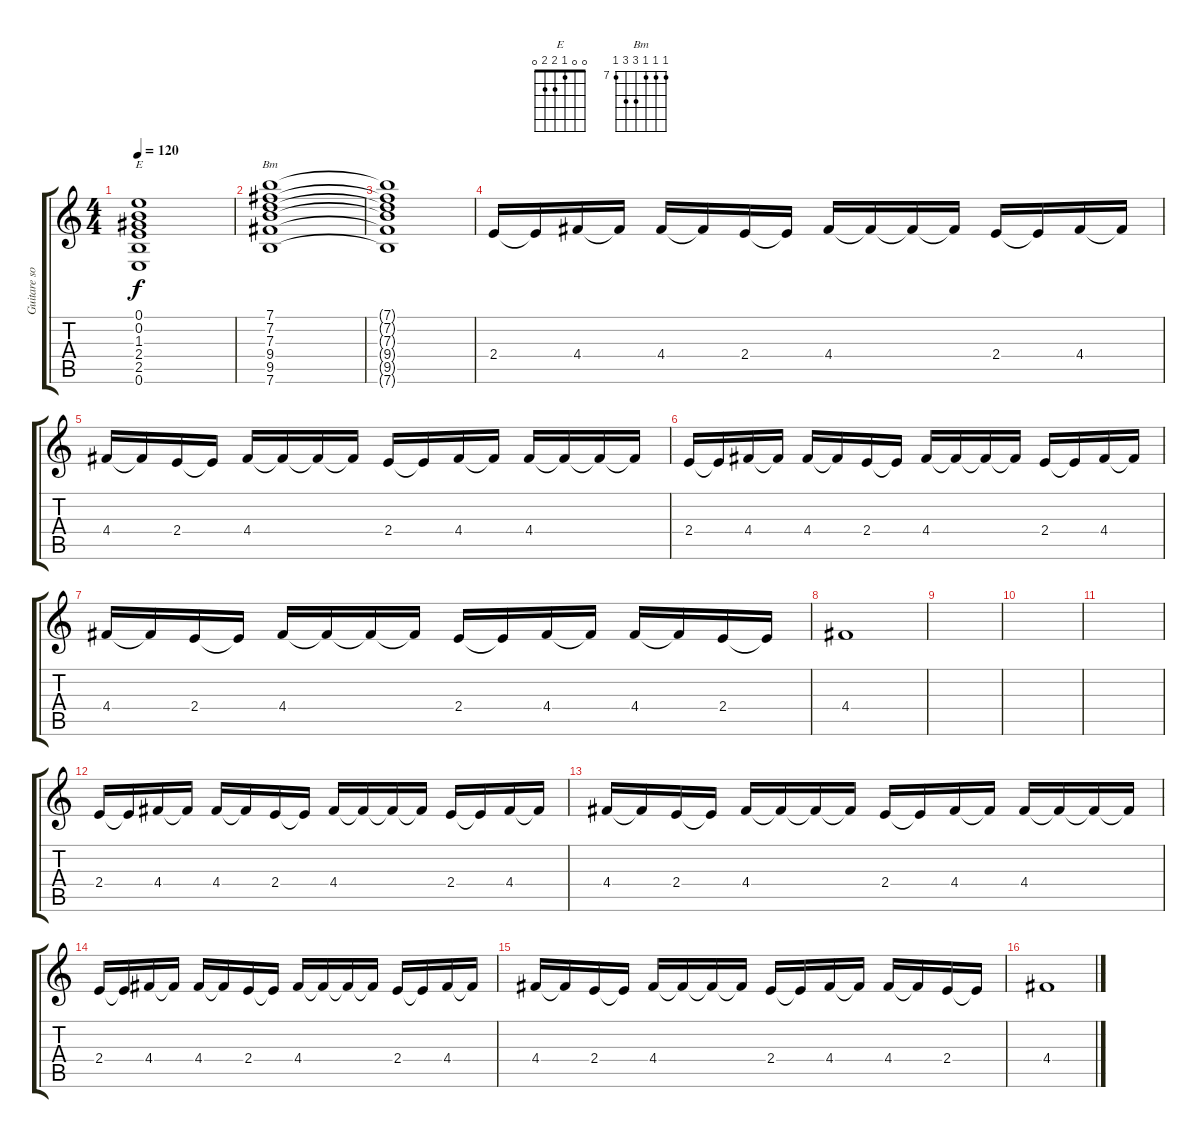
\track ("Guitare solo" "Guitare so") {instrument overdrivenguitar}
\staff {score tabs}
\tuning (E4 B3 G3 D3 A2 E2) {hide}
\chord ("E" 0 0 1 2 2 0)
\chord ("Bm" 7 7 7 9 9 7) {firstfret 7}
\ts (4 4)
\tempo 120
\clef g2
\ks c
(0.1 0.2 1.3 2.4 2.5 0.6).1{ch "E" dy f} |
(7.1 7.2 7.3 9.4 9.5 7.6).1{ch "Bm"} |
(7.1{t} 7.2{t} 7.3{t} 9.4{t} 9.5{t} 7.6{t}).1 |
2.4.16 2.4{t}.16 4.4.16 4.4{t}.16 4.4.16 4.4{t}.16 2.4.16 2.4{t}.16 4.4.16 4.4{t}.16 4.4{t}.16 4.4{t}.16 2.4.16 2.4{t}.16 4.4.16 4.4{t}.16 |
4.4.16 4.4{t}.16 2.4.16 2.4{t}.16 4.4.16 4.4{t}.16 4.4{t}.16 4.4{t}.16 2.4.16 2.4{t}.16 4.4.16 4.4{t}.16 4.4.16 4.4{t}.16 4.4{t}.16 4.4{t}.16 |
2.4.16 2.4{t}.16 4.4.16 4.4{t}.16 4.4.16 4.4{t}.16 2.4.16 2.4{t}.16 4.4.16 4.4{t}.16 4.4{t}.16 4.4{t}.16 2.4.16 2.4{t}.16 4.4.16 4.4{t}.16 |
4.4.16 4.4{t}.16 2.4.16 2.4{t}.16 4.4.16 4.4{t}.16 4.4{t}.16 4.4{t}.16 2.4.16 2.4{t}.16 4.4.16 4.4{t}.16 4.4.16 4.4{t}.16 2.4.16 2.4{t}.16 |
4.4.1 |
|
|
|
2.4.16 2.4{t}.16 4.4.16 4.4{t}.16 4.4.16 4.4{t}.16 2.4.16 2.4{t}.16 4.4.16 4.4{t}.16 4.4{t}.16 4.4{t}.16 2.4.16 2.4{t}.16 4.4.16 4.4{t}.16 |
4.4.16 4.4{t}.16 2.4.16 2.4{t}.16 4.4.16 4.4{t}.16 4.4{t}.16 4.4{t}.16 2.4.16 2.4{t}.16 4.4.16 4.4{t}.16 4.4.16 4.4{t}.16 4.4{t}.16 4.4{t}.16 |
2.4.16 2.4{t}.16 4.4.16 4.4{t}.16 4.4.16 4.4{t}.16 2.4.16 2.4{t}.16 4.4.16 4.4{t}.16 4.4{t}.16 4.4{t}.16 2.4.16 2.4{t}.16 4.4.16 4.4{t}.16 |
4.4.16 4.4{t}.16 2.4.16 2.4{t}.16 4.4.16 4.4{t}.16 4.4{t}.16 4.4{t}.16 2.4.16 2.4{t}.16 4.4.16 4.4{t}.16 4.4.16 4.4{t}.16 2.4.16 2.4{t}.16 |
4.4.1
